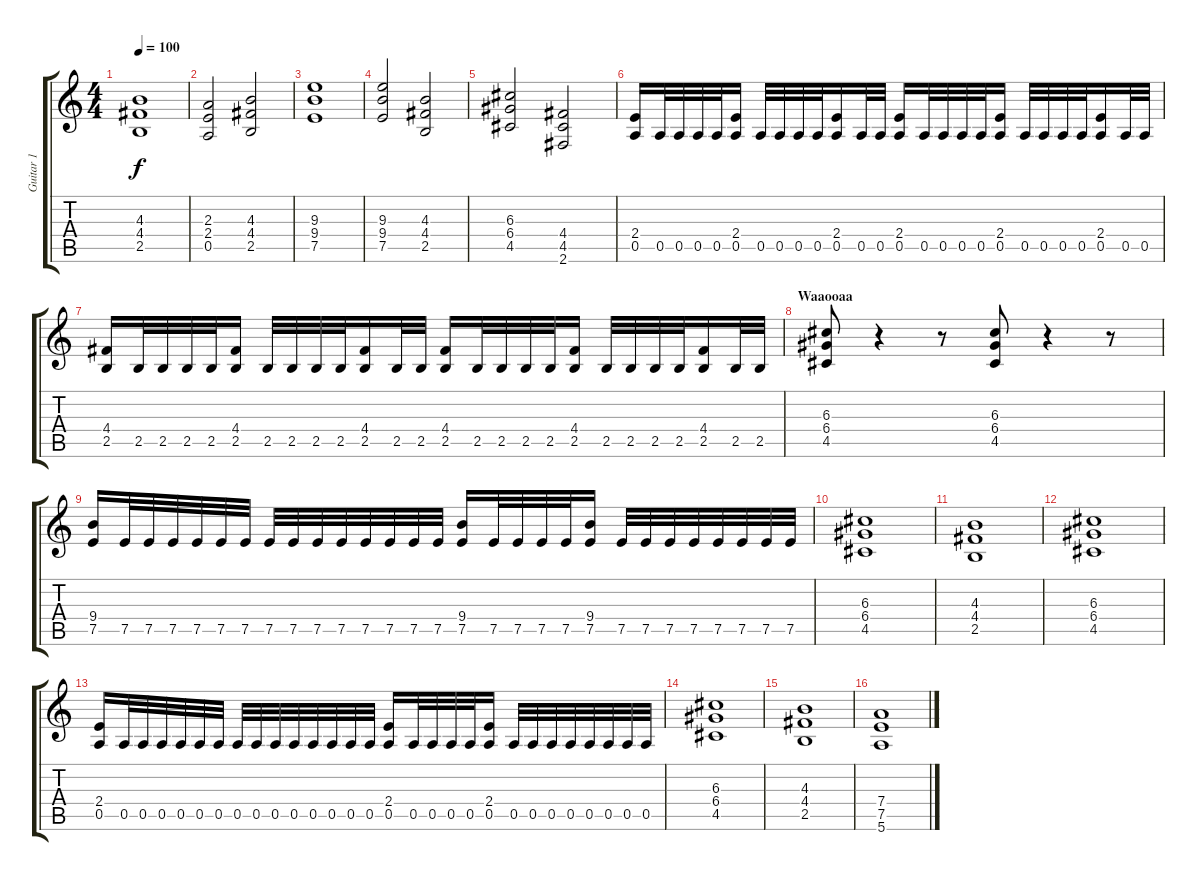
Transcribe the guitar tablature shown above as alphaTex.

\track ("Guitar 1" "Guitar 1") {instrument overdrivenguitar}
\staff {score tabs}
\tuning (E4 B3 G3 D3 A2 E2) {hide}
\ts (4 4)
\tempo 100
\clef g2
\ks c
(4.3 4.4 2.5).1{dy f} |
(2.3 2.4 0.5).2 (4.3 4.4 2.5).2 |
(9.3 9.4 7.5).1 |
(9.3 9.4 7.5).2 (4.3 4.4 2.5).2 |
(6.3 6.4 4.5).2 (4.4 4.5 2.6).2 |
(2.4 0.5).16 0.5.32 0.5.32 0.5.32 0.5.32 (2.4 0.5).16 0.5.32 0.5.32 0.5.32 0.5.32 (2.4 0.5).16 0.5.32 0.5.32 (2.4 0.5).16 0.5.32 0.5.32 0.5.32 0.5.32 (2.4 0.5).16 0.5.32 0.5.32 0.5.32 0.5.32 (2.4 0.5).16 0.5.32 0.5.32 |
(4.4 2.5).16 2.5.32 2.5.32 2.5.32 2.5.32 (4.4 2.5).16 2.5.32 2.5.32 2.5.32 2.5.32 (4.4 2.5).16 2.5.32 2.5.32 (4.4 2.5).16 2.5.32 2.5.32 2.5.32 2.5.32 (4.4 2.5).16 2.5.32 2.5.32 2.5.32 2.5.32 (4.4 2.5).16 2.5.32 2.5.32 |
\section ("" "Waaooaa")
(6.3 6.4 4.5).8 r.4 r.8 (6.3 6.4 4.5).8 r.4 r.8 |
(9.4 7.5).16 7.5.32 7.5.32 7.5.32 7.5.32 7.5.32 7.5.32 7.5.32 7.5.32 7.5.32 7.5.32 7.5.32 7.5.32 7.5.32 7.5.32 (9.4 7.5).16 7.5.32 7.5.32 7.5.32 7.5.32 (9.4 7.5).16 7.5.32 7.5.32 7.5.32 7.5.32 7.5.32 7.5.32 7.5.32 7.5.32 |
(6.3 6.4 4.5).1 |
(4.3 4.4 2.5).1 |
\section ("" "")
(6.3 6.4 4.5).1 |
(2.4 0.5).16 0.5.32 0.5.32 0.5.32 0.5.32 0.5.32 0.5.32 0.5.32 0.5.32 0.5.32 0.5.32 0.5.32 0.5.32 0.5.32 0.5.32 (2.4 0.5).16 0.5.32 0.5.32 0.5.32 0.5.32 (2.4 0.5).16 0.5.32 0.5.32 0.5.32 0.5.32 0.5.32 0.5.32 0.5.32 0.5.32 |
(6.3 6.4 4.5).1 |
(4.3 4.4 2.5).1 |
\section ("" "")
(7.4 7.5 5.6).1
